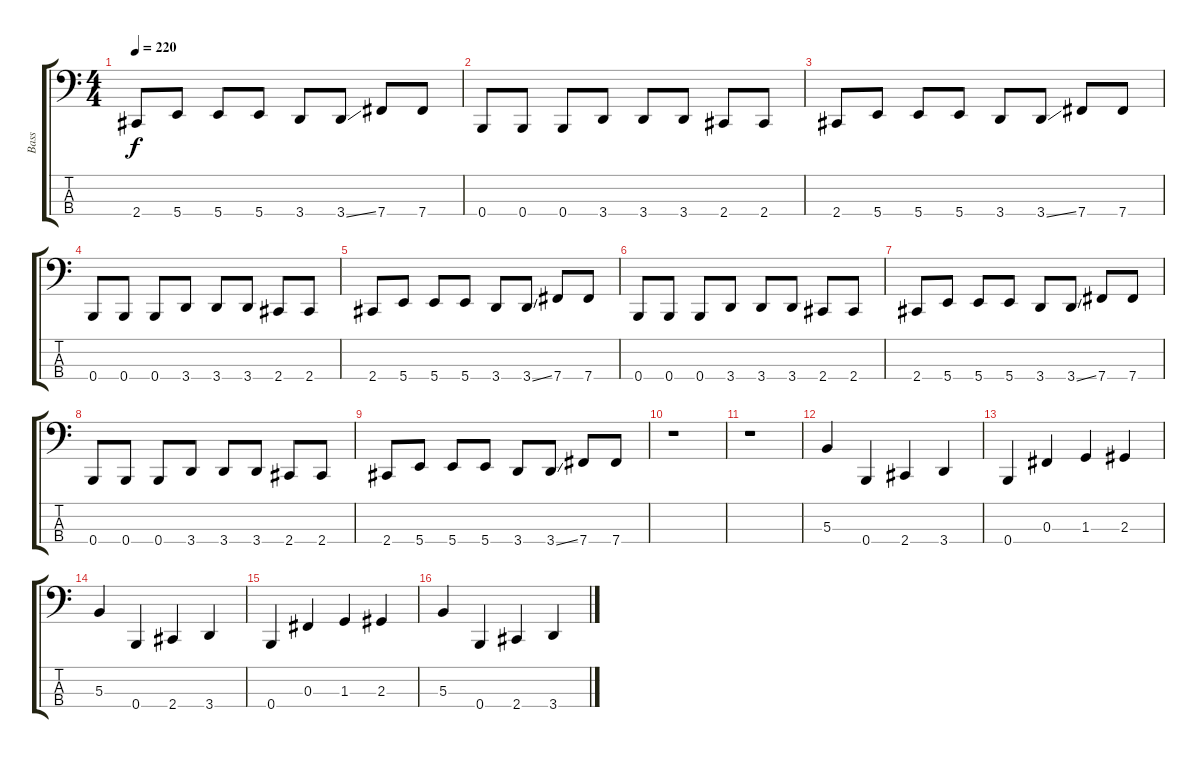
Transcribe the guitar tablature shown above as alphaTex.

\track ("Bass" "Bass") {instrument electricbasspick}
\staff {score tabs}
\tuning (E2 B1 Gb1 B0) {hide}
\ts (4 4)
\tempo 220
\clef f4
\ks c
2.4.8{dy f} 5.4.8 5.4.8 5.4.8 3.4.8 3.4{ss}.8 7.4.8 7.4.8 |
0.4.8 0.4.8 0.4.8 3.4.8 3.4.8 3.4.8 2.4.8 2.4.8 |
2.4.8 5.4.8 5.4.8 5.4.8 3.4.8 3.4{ss}.8 7.4.8 7.4.8 |
0.4.8 0.4.8 0.4.8 3.4.8 3.4.8 3.4.8 2.4.8 2.4.8 |
2.4.8 5.4.8 5.4.8 5.4.8 3.4.8 3.4{ss}.8 7.4.8 7.4.8 |
0.4.8 0.4.8 0.4.8 3.4.8 3.4.8 3.4.8 2.4.8 2.4.8 |
2.4.8 5.4.8 5.4.8 5.4.8 3.4.8 3.4{ss}.8 7.4.8 7.4.8 |
0.4.8 0.4.8 0.4.8 3.4.8 3.4.8 3.4.8 2.4.8 2.4.8 |
2.4.8 5.4.8 5.4.8 5.4.8 3.4.8 3.4{ss}.8 7.4.8 7.4.8 |
r.1 |
r.1 |
5.3.4 0.4.4 2.4.4 3.4.4 |
0.4.4 0.3.4 1.3.4 2.3.4 |
5.3.4 0.4.4 2.4.4 3.4.4 |
0.4.4 0.3.4 1.3.4 2.3.4 |
5.3.4 0.4.4 2.4.4 3.4.4
